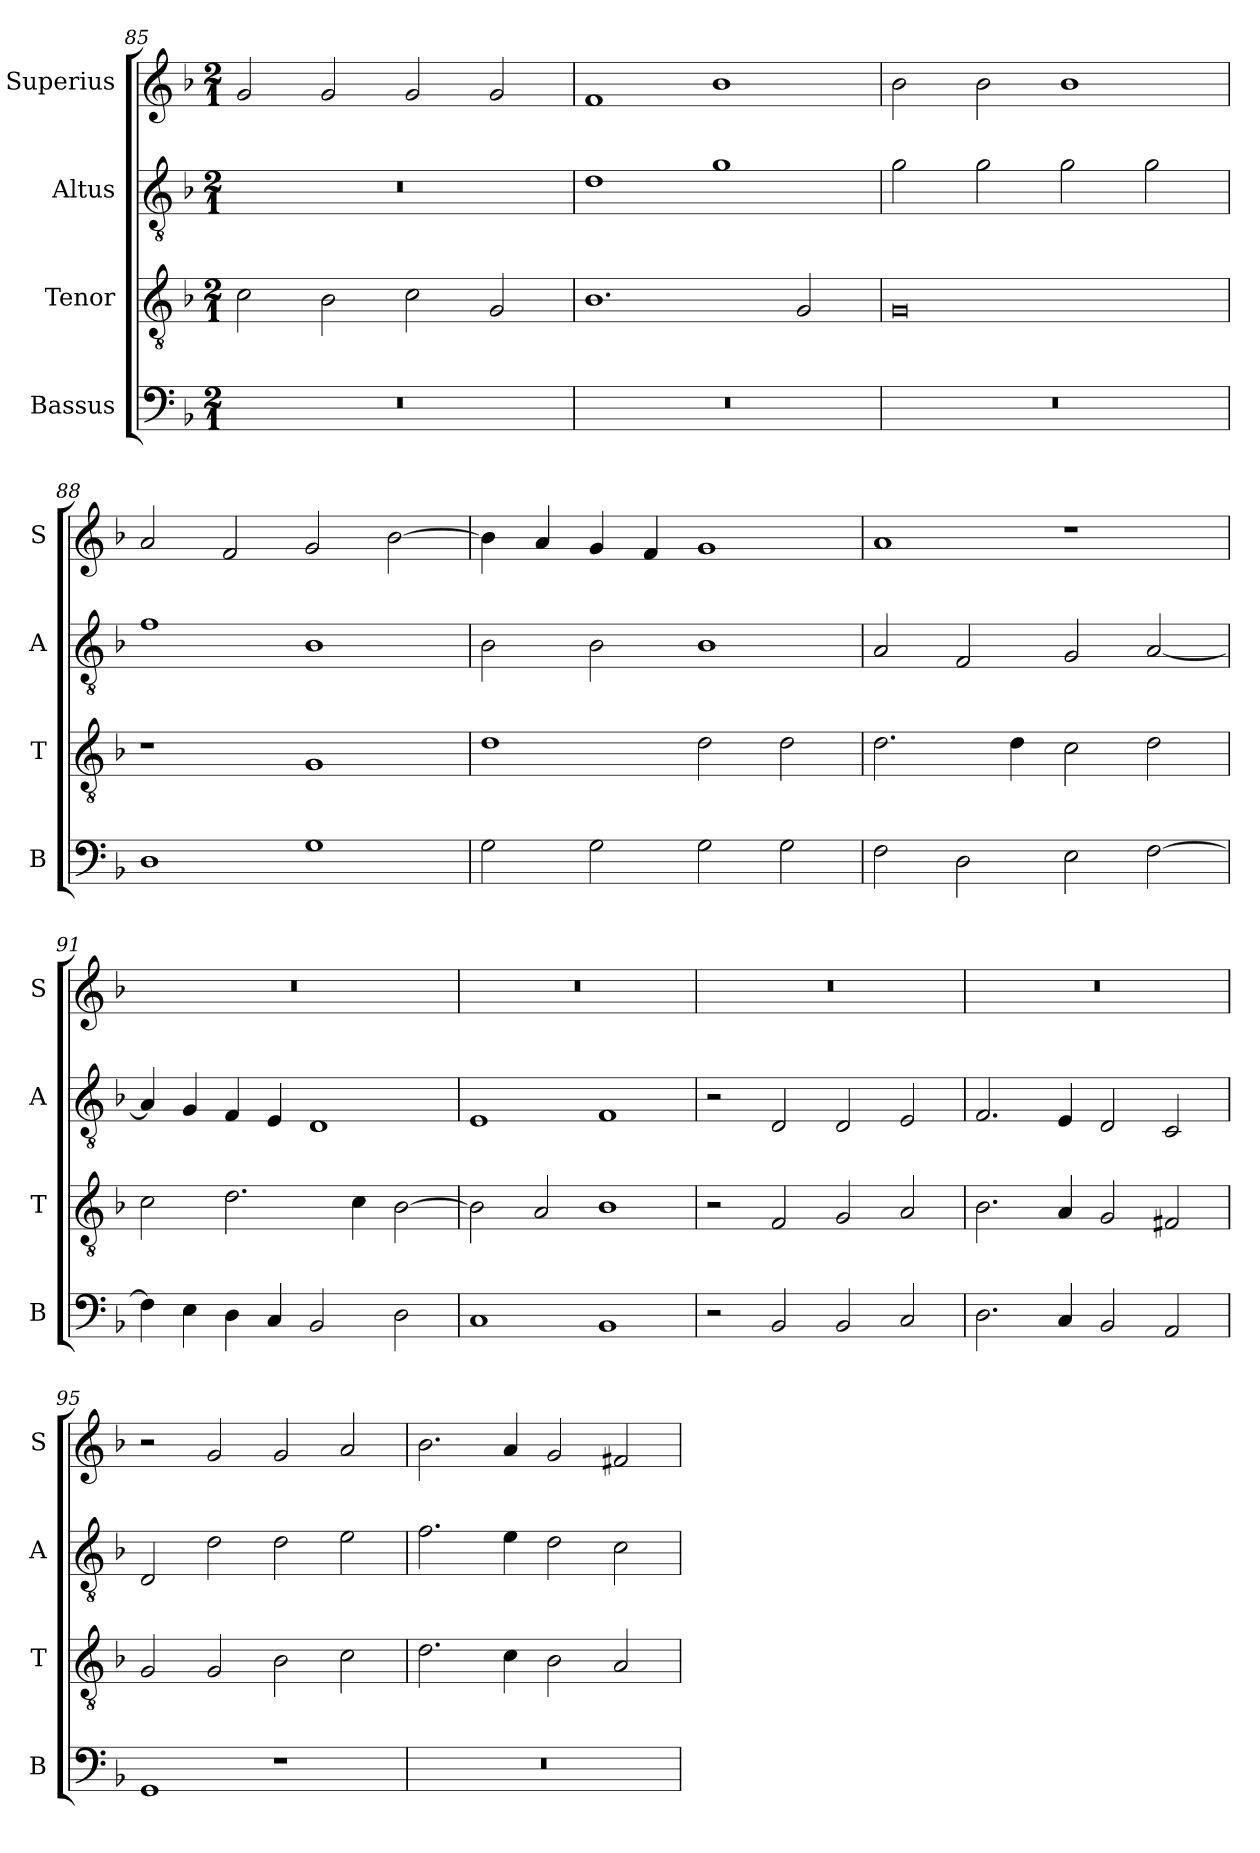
**kern	**kern	**kern	**kern
*part4	*part3	*part2	*part1
*staff4	*staff3	*staff2	*staff1
*I"Bassus	*I"Tenor	*I"Altus	*I"Superius
*I'B	*I'T	*I'A	*I'S
*clefF4	*clefGv2	*clefGv2	*clefG2
*k[b-]	*k[b-]	*k[b-]	*k[b-]
*M2/1	*M2/1	*M2/1	*M2/1
=85	=85	=85	=85
0r	2c\	0r	2g/
.	2B-\	.	2g/
.	2c\	.	2g/
.	2G/	.	2g/
=86	=86	=86	=86
0r	1.B-	1d	1f
.	.	1g	1b-
.	2G/	.	.
=87	=87	=87	=87
0r	0G	2g\	2b-\
.	.	2g\	2b-\
.	.	2g\	1b-
.	.	2g\	.
=88	=88	=88	=88
1D	1r	1f	2a/
.	.	.	2f/
1G	1G	1B-	2g/
.	.	.	[2b-\
=89	=89	=89	=89
2G\	1d	2B-\	4b-\]
.	.	.	4a/
2G\	.	2B-\	4g/
.	.	.	4f/
2G\	2d\	1B-	1g
2G\	2d\	.	.
=90	=90	=90	=90
2F\	2.d\	2A/	1a
2D\	.	2F/	.
.	4d\	.	.
2E\	2c\	2G/	1r
[2F\	2d\	[2A/	.
=91	=91	=91	=91
4F\]	2c\	4A/]	0r
4E\	.	4G/	.
4D\	2.d\	4F/	.
4C/	.	4E/	.
2BB-/	.	1D	.
.	4c\	.	.
2D\	[2B-\	.	.
=92	=92	=92	=92
1C	2B-\]	1E	0r
.	2A/	.	.
1BB-	1B-	1F	.
=93	=93	=93	=93
2r	2r	2r	0r
2BB-/	2F/	2D/	.
2BB-/	2G/	2D/	.
2C/	2A/	2E/	.
=94	=94	=94	=94
2.D\	2.B-\	2.F/	0r
4C/	4A/	4E/	.
2BB-/	2G/	2D/	.
2AA/	2F#X/	2C/	.
=95	=95	=95	=95
1GG	2G/	2D/	2r
.	2G/	2d\	2g/
1r	2B-\	2d\	2g/
.	2c\	2e\	2a/
=96	=96	=96	=96
0r	2.d\	2.f\	2.b-\
.	4c\	4e\	4a/
.	2B-\	2d\	2g/
.	2A/	2c\	2f#X/
=	=	=	=
*-	*-	*-	*-
